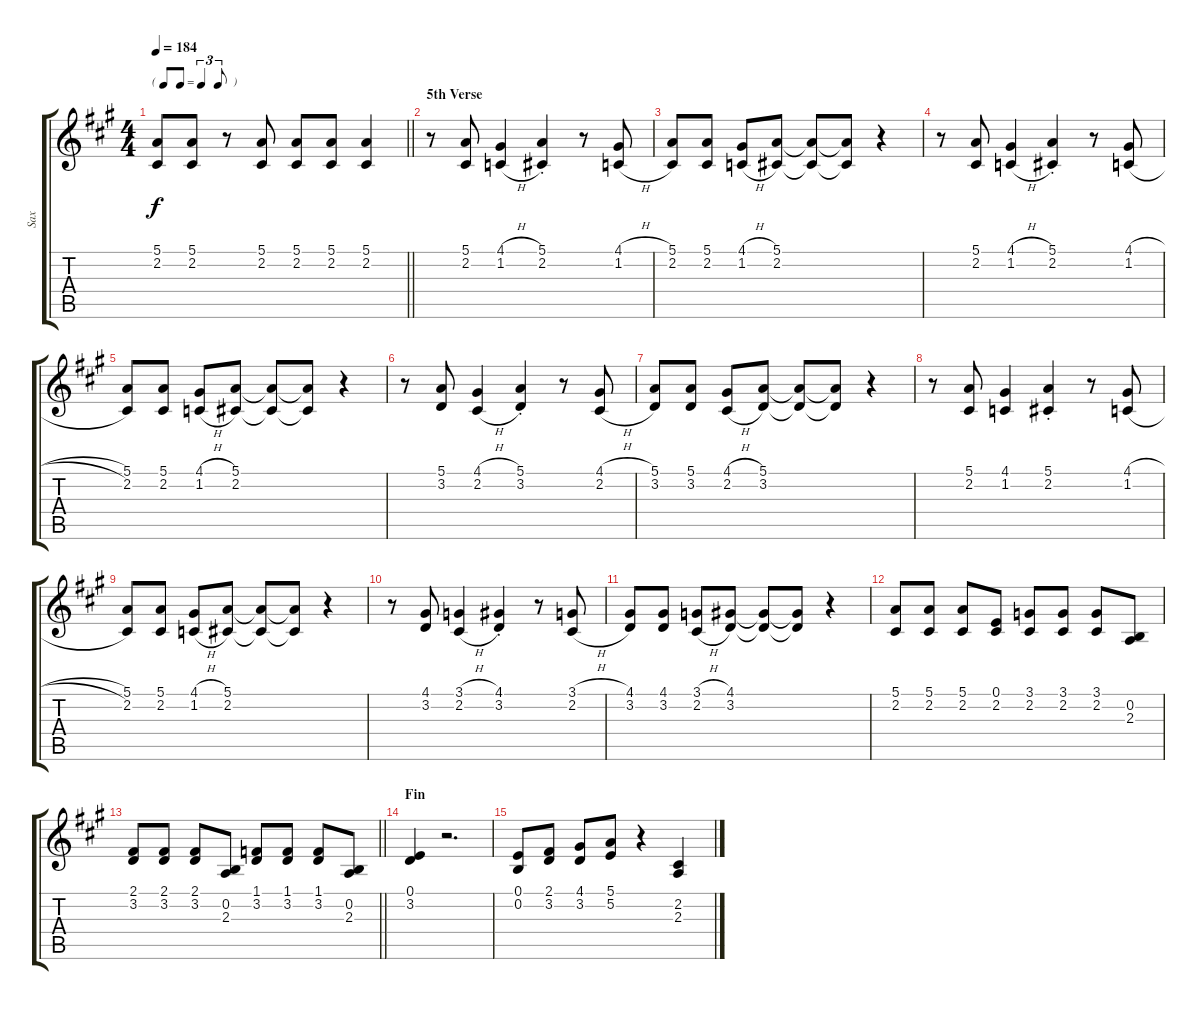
\track ("Sax" "Sax") {instrument altosax}
\staff {score tabs}
\tuning (E4 B3 G3 D3 A2 E2) {hide}
\ts (4 4)
\tf triplet8th
\tempo 184
\clef g2
\barLineRight lightlight
\ks a
(5.1{t} 2.2{t}).8{dy f} (5.1 2.2).8 r.8 (5.1 2.2).8 (5.1 2.2).8 (5.1 2.2).8 (5.1 2.2).4 |
\section ("" "5th Verse")
r.8 (5.1 2.2).8 (4.1{h} 1.2{h}).4 (5.1{st} 2.2{st}).4 r.8 (4.1{h} 1.2{h}).8 |
(5.1 2.2).8 (5.1 2.2).8 (4.1{h} 1.2{h}).8 (5.1 2.2).8 (5.1{t} 2.2{t}).8 (5.1{t} 2.2{t}).8 r.4 |
r.8 (5.1 2.2).8 (4.1{h} 1.2{h}).4 (5.1{st} 2.2{st}).4 r.8 (4.1{h} 1.2{h}).8 |
(5.1 2.2).8 (5.1 2.2).8 (4.1{h} 1.2{h}).8 (5.1 2.2).8 (5.1{t} 2.2{t}).8 (5.1{t} 2.2{t}).8 r.4 |
r.8 (5.1 3.2).8 (4.1{h} 2.2{h}).4 (5.1{st} 3.2{st}).4 r.8 (4.1{h} 2.2{h}).8 |
(5.1 3.2).8 (5.1 3.2).8 (4.1{h} 2.2{h}).8 (5.1 3.2).8 (5.1{t} 3.2{t}).8 (5.1{t} 3.2{t}).8 r.4 |
r.8 (5.1 2.2).8 (4.1 1.2).4 (5.1{st} 2.2{st}).4 r.8 (4.1{h} 1.2{h}).8 |
(5.1 2.2).8 (5.1 2.2).8 (4.1{h} 1.2{h}).8 (5.1 2.2).8 (5.1{t} 2.2{t}).8 (5.1{t} 2.2{t}).8 r.4 |
r.8 (4.1 3.2).8 (3.1{h} 2.2{h}).4 (4.1{st} 3.2{st}).4 r.8 (3.1{h} 2.2{h}).8 |
(4.1 3.2).8 (4.1 3.2).8 (3.1{h} 2.2{h}).8 (4.1 3.2).8 (4.1{t} 3.2{t}).8 (4.1{t} 3.2{t}).8 r.4 |
(5.1 2.2).8 (5.1 2.2).8 (5.1 2.2).8 (0.1 2.2).8 (3.1 2.2).8 (3.1 2.2).8 (3.1 2.2).8 (0.2 2.3).8 |
\barLineRight lightlight
(2.1 3.2).8 (2.1 3.2).8 (2.1 3.2).8 (0.2 2.3).8 (1.1 3.2).8 (1.1 3.2).8 (1.1 3.2).8 (0.2 2.3).8 |
\section ("" "Fin")
(0.1 3.2).4 r.2{d} |
(0.1 0.2).8 (2.1 3.2).8 (4.1 3.2).8 (5.1 5.2).8 r.4 (2.2 2.3).4
